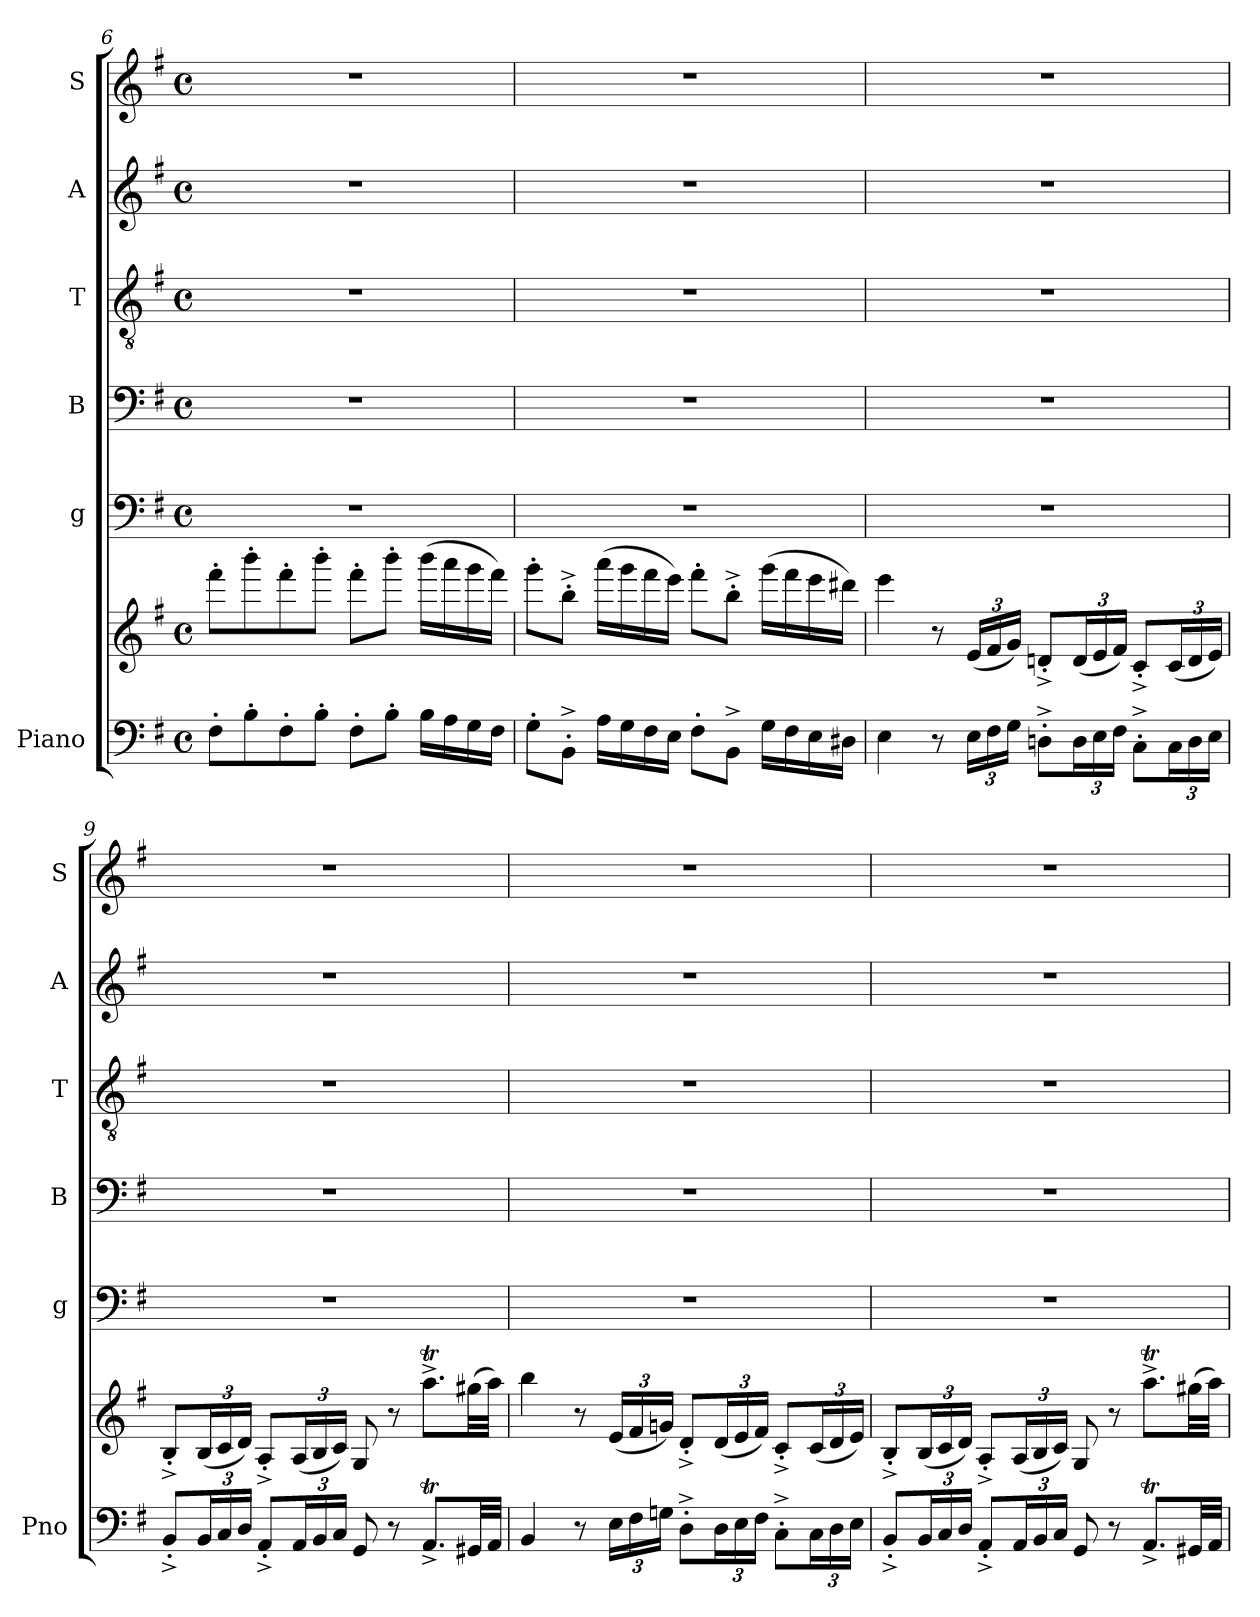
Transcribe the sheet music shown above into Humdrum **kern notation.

**kern	**kern	**kern	**kern	**kern	**kern	**kern
*part6	*part6	*part5	*part4	*part3	*part2	*part1
*staff7	*staff6	*staff5	*staff4	*staff3	*staff2	*staff1
*I"Piano	*	*I"g	*I"B	*I"T	*I"A	*I"S
*I'Pno	*	*I'g	*I'B	*I'T	*I'A	*I'S
*clefF4	*clefG2	*clefF4	*clefF4	*clefGv2	*clefG2	*clefG2
*k[f#]	*k[f#]	*k[f#]	*k[f#]	*k[f#]	*k[f#]	*k[f#]
*M4/4	*M4/4	*M4/4	*M4/4	*M4/4	*M4/4	*M4/4
*met(c)	*met(c)	*met(c)	*met(c)	*met(c)	*met(c)	*met(c)
=6	=6	=6	=6	=6	=6	=6
8F#'\L	8fff#'\L	1r	1r	1r	1r	1r
8B'\	8bbb'\	.	.	.	.	.
8F#'\	8fff#'\	.	.	.	.	.
8B'\J	8bbb'\J	.	.	.	.	.
8F#'\L	8fff#'\L	.	.	.	.	.
8B'\J	8bbb'\J	.	.	.	.	.
16B\LL	(>16bbb\LL	.	.	.	.	.
16A\	16aaa\	.	.	.	.	.
16G\	16ggg\	.	.	.	.	.
16F#\JJ	16fff#\JJ)	.	.	.	.	.
=7	=7	=7	=7	=7	=7	=7
8G'\L	8ggg'\L	1r	1r	1r	1r	1r
8BB'^\J	8bb'^\J	.	.	.	.	.
16A\LL	(>16aaa\LL	.	.	.	.	.
16G\	16ggg\	.	.	.	.	.
16F#\	16fff#\	.	.	.	.	.
16E\JJ	16eee\JJ)	.	.	.	.	.
8F#'\L	8fff#'\L	.	.	.	.	.
8BB^\J	8bb'^\J	.	.	.	.	.
16G\LL	(>16ggg\LL	.	.	.	.	.
16F#\	16fff#\	.	.	.	.	.
16E\	16eee\	.	.	.	.	.
16D#X\JJ	16ddd#X\JJ)	.	.	.	.	.
!!LO:LB:g=z
=8	=8	=8	=8	=8	=8	=8
4E\	4eee\	1r	1r	1r	1r	1r
8r	8r	.	.	.	.	.
*Xbrackettup	*Xbrackettup	*	*	*	*	*
24E\LL	(<24e/LL	.	.	.	.	.
24F#\	24f#/	.	.	.	.	.
24G\JJ	24g/JJ)	.	.	.	.	.
8Dn'^\L	8dn'^/L	.	.	.	.	.
24D\L	(<24d/L	.	.	.	.	.
24E\	24e/	.	.	.	.	.
24F#\JJ	24f#/JJ)	.	.	.	.	.
8C'^\L	8c'^/L	.	.	.	.	.
24C\L	(<24c/L	.	.	.	.	.
24D\	24d/	.	.	.	.	.
24E\JJ	24e/JJ)	.	.	.	.	.
=9	=9	=9	=9	=9	=9	=9
8BB'^/L	8B'^/L	1r	1r	1r	1r	1r
24BB/L	(<24B/L	.	.	.	.	.
24C/	24c/	.	.	.	.	.
24D/JJ	24d/JJ)	.	.	.	.	.
8AA'^/L	8A'^/L	.	.	.	.	.
24AA/L	(<24A/L	.	.	.	.	.
24BB/	24B/	.	.	.	.	.
24C/JJ	24c/JJ)	.	.	.	.	.
8GG/	8G/	.	.	.	.	.
8r	8r	.	.	.	.	.
8.AAT^/L	8.aaT^\L	.	.	.	.	.
32GG#X/LL	(>32gg#X\LL	.	.	.	.	.
32AA/JJJ	32aa\JJJ)	.	.	.	.	.
=10	=10	=10	=10	=10	=10	=10
4BB/	4bb\	1r	1r	1r	1r	1r
8r	8r	.	.	.	.	.
24E\LL	(<24e/LL	.	.	.	.	.
24F#\	24f#/	.	.	.	.	.
24Gn\JJ	24gn/JJ)	.	.	.	.	.
8D'^\L	8d'^/L	.	.	.	.	.
24D\L	(<24d/L	.	.	.	.	.
24E\	24e/	.	.	.	.	.
24F#\JJ	24f#/JJ)	.	.	.	.	.
8C'^\L	8c'^/L	.	.	.	.	.
24C\L	(<24c/L	.	.	.	.	.
24D\	24d/	.	.	.	.	.
24E\JJ	24e/JJ)	.	.	.	.	.
!!LO:LB:g=z
=11	=11	=11	=11	=11	=11	=11
8BB'^/L	8B'^/L	1r	1r	1r	1r	1r
24BB/L	(<24B/L	.	.	.	.	.
24C/	24c/	.	.	.	.	.
24D/JJ	24d/JJ)	.	.	.	.	.
8AA'^/L	8A'^/L	.	.	.	.	.
24AA/L	(<24A/L	.	.	.	.	.
24BB/	24B/	.	.	.	.	.
24C/JJ	24c/JJ)	.	.	.	.	.
8GG/	8G/	.	.	.	.	.
8r	8r	.	.	.	.	.
8.AAT^/L	8.aaT^\L	.	.	.	.	.
32GG#X/LL	(>32gg#X\LL	.	.	.	.	.
32AA/JJJ	32aa\JJJ)	.	.	.	.	.
=	=	=	=	=	=	=
*-	*-	*-	*-	*-	*-	*-
